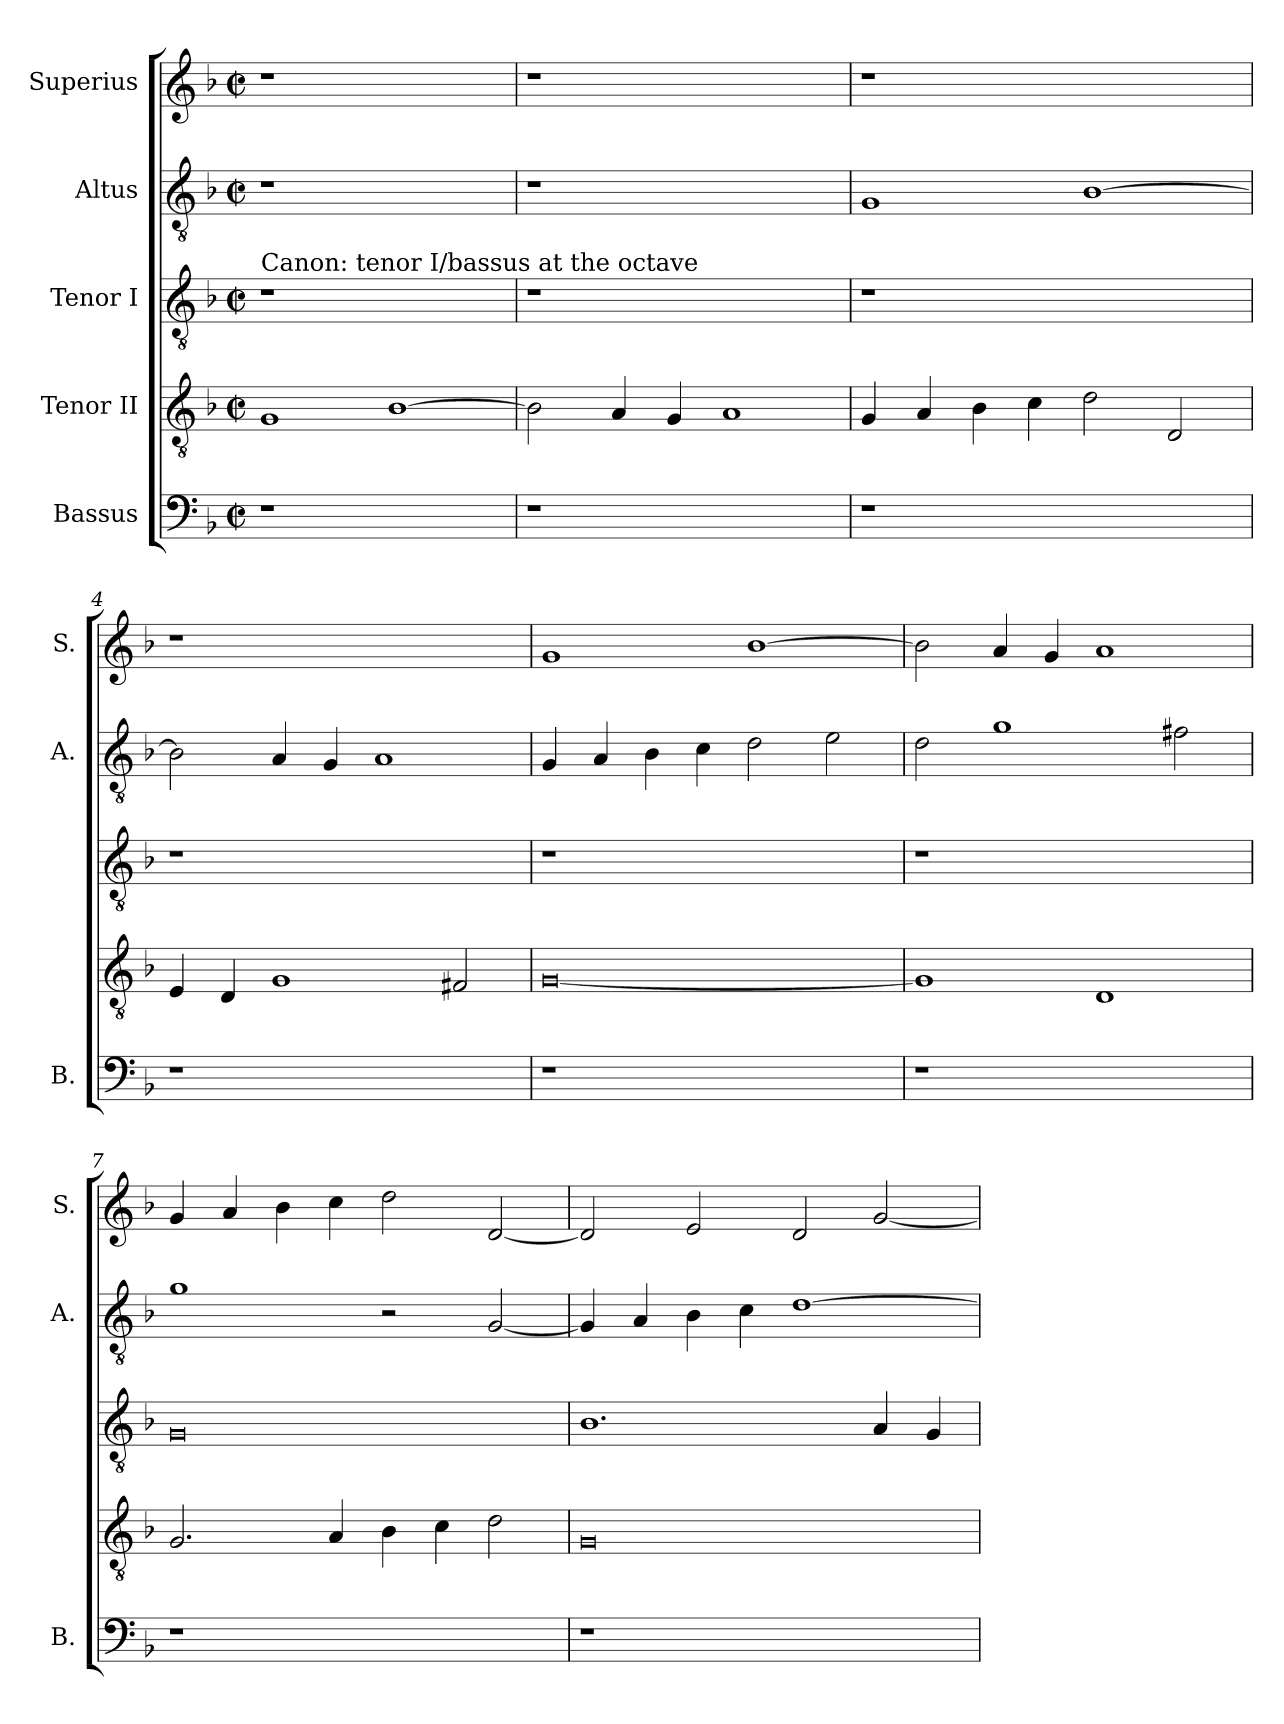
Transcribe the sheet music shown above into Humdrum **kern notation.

**kern	**kern	**kern	**kern	**kern
*part5	*part4	*part3	*part2	*part1
*staff5	*staff4	*staff3	*staff2	*staff1
*I"Bassus	*I"Tenor II	*I"Tenor I	*I"Altus	*I"Superius
*I'B.	*	*	*I'A.	*I'S.
!!LO:PB:g=z
*clefF4	*clefGv2	*clefGv2	*clefGv2	*clefG2
*	*ITrd7c12	*ITrd7c12	*ITrd7c12	*
*k[b-]	*k[b-]	*k[b-]	*k[b-]	*k[b-]
*F:	*F:	*F:	*F:	*F:
*M2/2	*M2/2	*M2/2	*M2/2	*M2/2
*met(c|)	*met(c|)	*met(c|)	*met(c|)	*met(c|)
=1	=1	=1	=1	=1
!	!	!LO:TX:a:t=Canon&colon; tenor I/bassus at the octave	!	!
!LO:N:vis=1	!	!LO:N:vis=1	!LO:N:vis=1	!LO:N:vis=1
1r	1GGi	1r	1r	1r
1ryy	[>1BB-i	1ryy	1ryy	1ryy
=2	=2	=2	=2	=2
!LO:N:vis=1	!	!LO:N:vis=1	!LO:N:vis=1	!LO:N:vis=1
1r	2BB-i\]	1r	1r	1r
.	4AAi/	.	.	.
.	4GGi/	.	.	.
1ryy	1AAi	1ryy	1ryy	1ryy
=3	=3	=3	=3	=3
!LO:N:vis=1	!	!LO:N:vis=1	!	!LO:N:vis=1
1r	4GGi/	1r	1GGi	1r
.	4AAi/	.	.	.
.	4BB-i\	.	.	.
.	4Ci\	.	.	.
1ryy	2Di\	1ryy	[>1BB-i	1ryy
.	2DDi/	.	.	.
=4	=4	=4	=4	=4
!LO:N:vis=1	!	!LO:N:vis=1	!	!LO:N:vis=1
1r	4EEi/	1r	2BB-i\]	1r
.	4DDi/	.	.	.
.	1GGi	.	4AAi/	.
.	.	.	4GGi/	.
1ryy	.	1ryy	1AAi	1ryy
.	2FF#Xi/	.	.	.
=5	=5	=5	=5	=5
!LO:N:vis=1	!	!LO:N:vis=1	!	!
1r	[<0GGi	1r	4GGi/	1gi
.	.	.	4AAi/	.
.	.	.	4BB-i\	.
.	.	.	4Ci\	.
1ryy	.	1ryy	2Di\	[>1b-i
.	.	.	2Ei\	.
!!LO:LB:g=z
=6	=6	=6	=6	=6
!LO:N:vis=1	!	!LO:N:vis=1	!	!
1r	1GGi]	1r	2Di\	2b-i\]
.	.	.	1Gi	4ai/
.	.	.	.	4gi/
1ryy	1DDi	1ryy	.	1ai
.	.	.	2F#Xi\	.
=7	=7	=7	=7	=7
!LO:N:vis=1	!	!	!	!
1r	2.GGi/	0GGi	1Gi	4gi/
.	.	.	.	4ai/
.	.	.	.	4b-i\
.	4AAi/	.	.	4cci\
1ryy	4BB-i\	.	2r	2ddi\
.	4Ci\	.	.	.
.	2Di\	.	[<2GGi/	[<2di/
=8	=8	=8	=8	=8
!LO:N:vis=1	!	!	!	!
1r	0GGi	1.BB-i	4GGi/]	2di/]
.	.	.	4AAi/	.
.	.	.	4BB-i\	2ei/
.	.	.	4Ci\	.
1ryy	.	.	[>1Di	2di/
.	.	4AAi/	.	[<2gi/
.	.	4GGi/	.	.
=	=	=	=	=
*-	*-	*-	*-	*-
